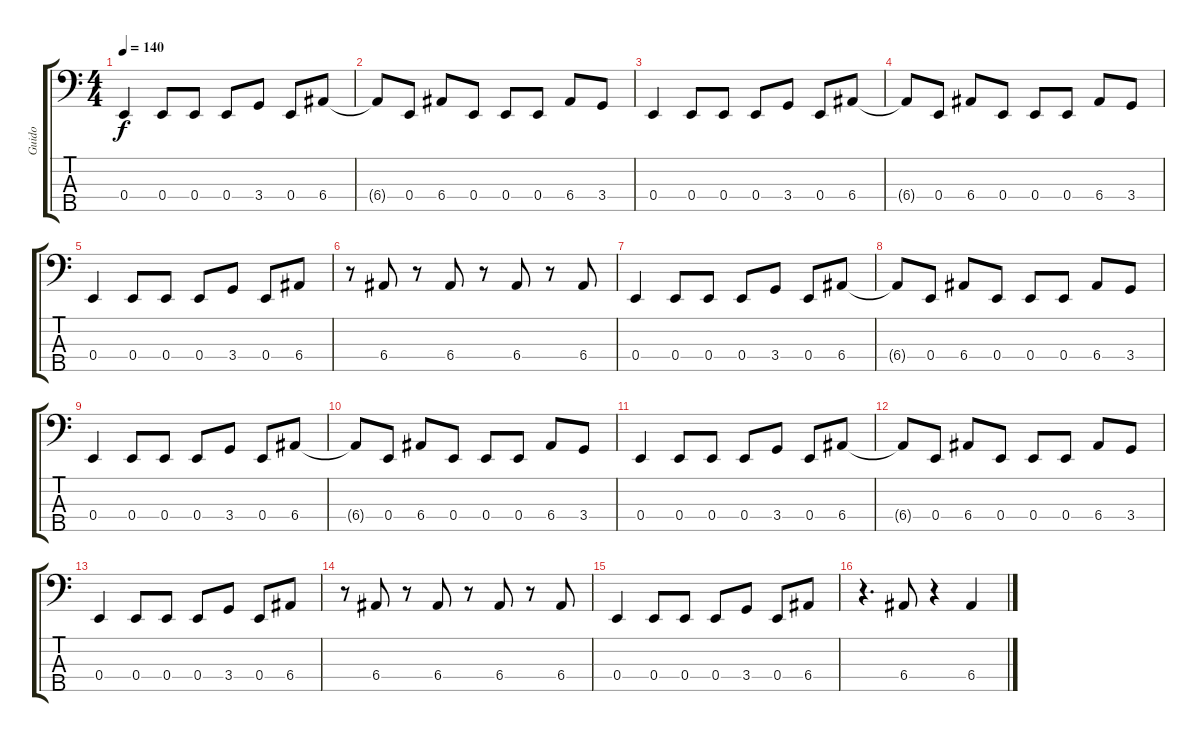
\track ("Guido" "Guido") {instrument electricbasspick}
\staff {score tabs}
\tuning (G2 D2 A1 E1 B0) {hide}
\ts (4 4)
\tempo 140
\clef f4
\ks c
0.4.4{dy f} 0.4.8 0.4.8 0.4.8 3.4.8 0.4.8 6.4.8 |
6.4{t}.8 0.4.8 6.4.8 0.4.8 0.4.8 0.4.8 6.4.8 3.4.8 |
0.4.4 0.4.8 0.4.8 0.4.8 3.4.8 0.4.8 6.4.8 |
6.4{t}.8 0.4.8 6.4.8 0.4.8 0.4.8 0.4.8 6.4.8 3.4.8 |
0.4.4 0.4.8 0.4.8 0.4.8 3.4.8 0.4.8 6.4.8 |
r.8 6.4.8 r.8 6.4.8 r.8 6.4.8 r.8 6.4.8 |
0.4.4 0.4.8 0.4.8 0.4.8 3.4.8 0.4.8 6.4.8 |
6.4{t}.8 0.4.8 6.4.8 0.4.8 0.4.8 0.4.8 6.4.8 3.4.8 |
0.4.4 0.4.8 0.4.8 0.4.8 3.4.8 0.4.8 6.4.8 |
6.4{t}.8 0.4.8 6.4.8 0.4.8 0.4.8 0.4.8 6.4.8 3.4.8 |
0.4.4 0.4.8 0.4.8 0.4.8 3.4.8 0.4.8 6.4.8 |
6.4{t}.8 0.4.8 6.4.8 0.4.8 0.4.8 0.4.8 6.4.8 3.4.8 |
0.4.4 0.4.8 0.4.8 0.4.8 3.4.8 0.4.8 6.4.8 |
r.8 6.4.8 r.8 6.4.8 r.8 6.4.8 r.8 6.4.8 |
0.4.4 0.4.8 0.4.8 0.4.8 3.4.8 0.4.8 6.4.8 |
r.4{d} 6.4.8 r.4 6.4.4
